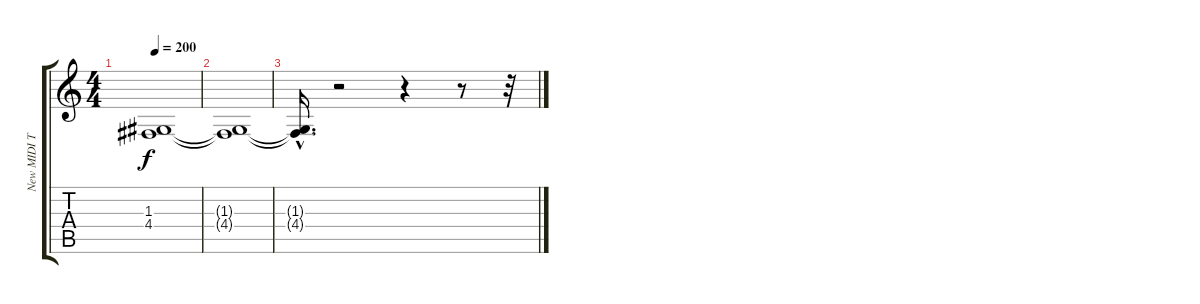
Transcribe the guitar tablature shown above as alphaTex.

\track ("New MIDI Track" "New MIDI T") {instrument choiraahs}
\staff {score tabs}
\tuning (E4 B3 G3 D3 A2 E2) {hide}
\ts (4 4)
\tempo 200
\clef g2
\ks c
(1.3{t} 4.4{t}).1{dy f} |
(1.3{t} 4.4{t}).1 |
(1.3{hac t} 4.4{hac t}).16{d} r.2 r.4 r.8 r.32
